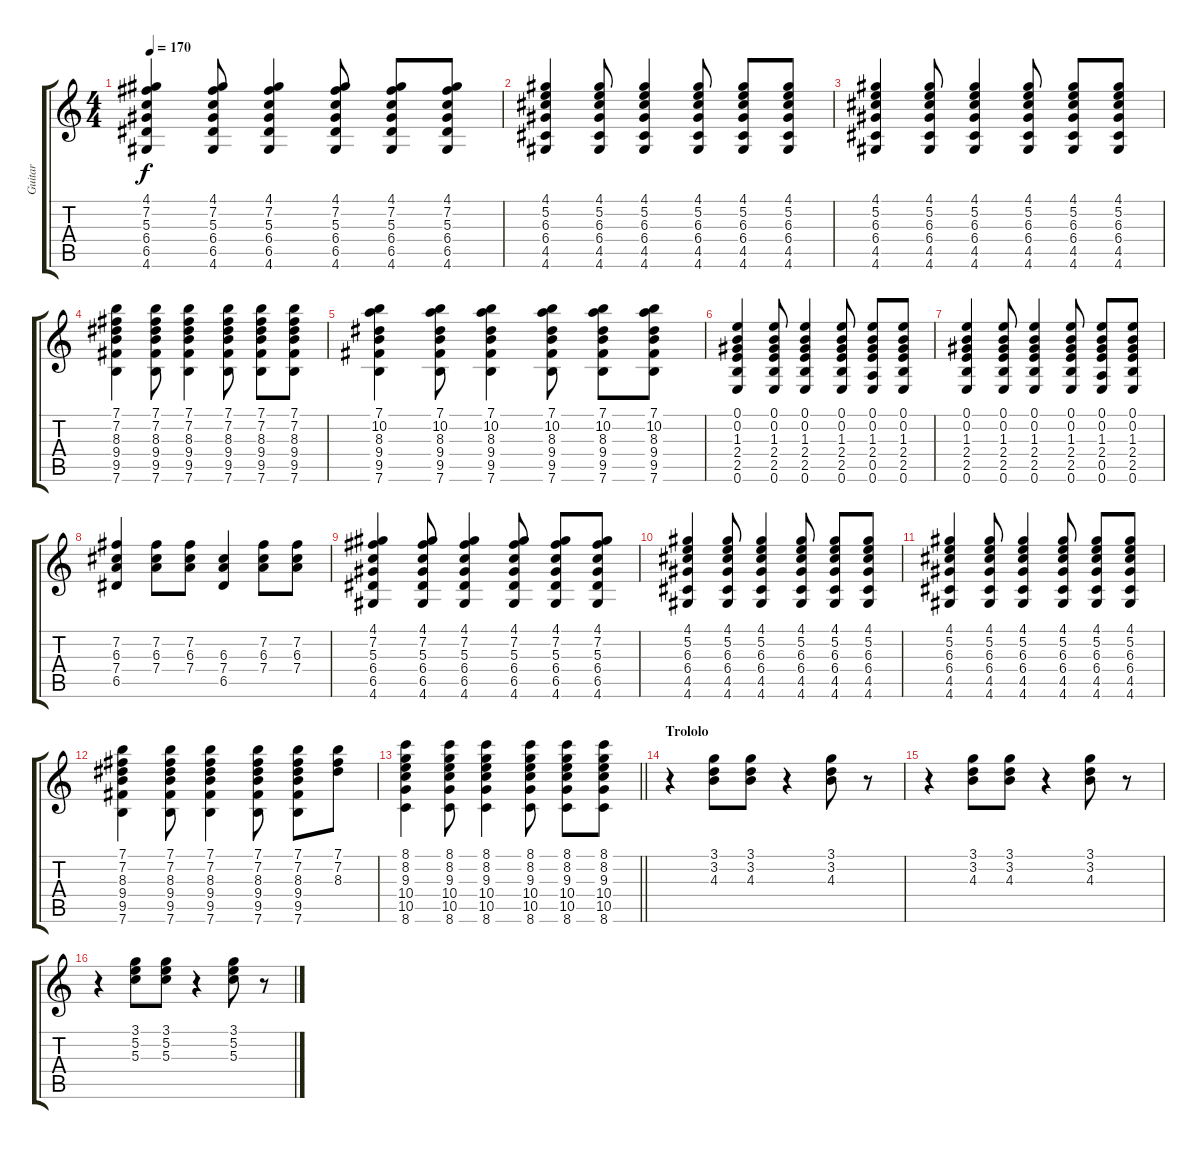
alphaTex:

\track ("Guitar" "Guitar") {instrument overdrivenguitar}
\staff {score tabs}
\tuning (E4 B3 G3 D3 A2 E2) {hide}
\ts (4 4)
\tempo 170
\clef g2
\ks c
(4.1 7.2 5.3 6.4 6.5 4.6).4{dy f} (4.1 7.2 5.3 6.4 6.5 4.6).8 (4.1 7.2 5.3 6.4 6.5 4.6).4 (4.1 7.2 5.3 6.4 6.5 4.6).8 (4.1 7.2 5.3 6.4 6.5 4.6).8 (4.1 7.2 5.3 6.4 6.5 4.6).8 |
(4.1 5.2 6.3 6.4 4.5 4.6).4 (4.1 5.2 6.3 6.4 4.5 4.6).8 (4.1 5.2 6.3 6.4 4.5 4.6).4 (4.1 5.2 6.3 6.4 4.5 4.6).8 (4.1 5.2 6.3 6.4 4.5 4.6).8 (4.1 5.2 6.3 6.4 4.5 4.6).8 |
(4.1 5.2 6.3 6.4 4.5 4.6).4 (4.1 5.2 6.3 6.4 4.5 4.6).8 (4.1 5.2 6.3 6.4 4.5 4.6).4 (4.1 5.2 6.3 6.4 4.5 4.6).8 (4.1 5.2 6.3 6.4 4.5 4.6).8 (4.1 5.2 6.3 6.4 4.5 4.6).8 |
(7.1 7.2 8.3 9.4 9.5 7.6).4 (7.1 7.2 8.3 9.4 9.5 7.6).8 (7.1 7.2 8.3 9.4 9.5 7.6).4 (7.1 7.2 8.3 9.4 9.5 7.6).8 (7.1 7.2 8.3 9.4 9.5 7.6).8 (7.1 7.2 8.3 9.4 9.5 7.6).8 |
(7.1 10.2 8.3 9.4 9.5 7.6).4 (7.1 10.2 8.3 9.4 9.5 7.6).8 (7.1 10.2 8.3 9.4 9.5 7.6).4 (7.1 10.2 8.3 9.4 9.5 7.6).8 (7.1 10.2 8.3 9.4 9.5 7.6).8 (7.1 10.2 8.3 9.4 9.5 7.6).8 |
(0.1 0.2 1.3 2.4 2.5 0.6).4 (0.1 0.2 1.3 2.4 2.5 0.6).8 (0.1 0.2 1.3 2.4 2.5 0.6).4 (0.1 0.2 1.3 2.4 2.5 0.6).8 (0.1 0.2 1.3 2.4 0.5 0.6).8 (0.1 0.2 1.3 2.4 2.5 0.6).8 |
(0.1 0.2 1.3 2.4 2.5 0.6).4 (0.1 0.2 1.3 2.4 2.5 0.6).8 (0.1 0.2 1.3 2.4 2.5 0.6).4 (0.1 0.2 1.3 2.4 2.5 0.6).8 (0.1 0.2 1.3 2.4 0.5 0.6).8 (0.1 0.2 1.3 2.4 2.5 0.6).8 |
(7.2 6.3 7.4 6.5).4 (7.2 6.3 7.4).8 (7.2 6.3 7.4).8 (6.3 7.4 6.5).4 (7.2 6.3 7.4).8 (7.2 6.3 7.4).8 |
(4.1 7.2 5.3 6.4 6.5 4.6).4 (4.1 7.2 5.3 6.4 6.5 4.6).8 (4.1 7.2 5.3 6.4 6.5 4.6).4 (4.1 7.2 5.3 6.4 6.5 4.6).8 (4.1 7.2 5.3 6.4 6.5 4.6).8 (4.1 7.2 5.3 6.4 6.5 4.6).8 |
(4.1 5.2 6.3 6.4 4.5 4.6).4 (4.1 5.2 6.3 6.4 4.5 4.6).8 (4.1 5.2 6.3 6.4 4.5 4.6).4 (4.1 5.2 6.3 6.4 4.5 4.6).8 (4.1 5.2 6.3 6.4 4.5 4.6).8 (4.1 5.2 6.3 6.4 4.5 4.6).8 |
(4.1 5.2 6.3 6.4 4.5 4.6).4 (4.1 5.2 6.3 6.4 4.5 4.6).8 (4.1 5.2 6.3 6.4 4.5 4.6).4 (4.1 5.2 6.3 6.4 4.5 4.6).8 (4.1 5.2 6.3 6.4 4.5 4.6).8 (4.1 5.2 6.3 6.4 4.5 4.6).8 |
(7.1 7.2 8.3 9.4 9.5 7.6).4 (7.1 7.2 8.3 9.4 9.5 7.6).8 (7.1 7.2 8.3 9.4 9.5 7.6).4 (7.1 7.2 8.3 9.4 9.5 7.6).8 (7.1 7.2 8.3 9.4 9.5 7.6).8 (7.1 7.2 8.3).8 |
\barLineRight lightlight
(8.1 8.2 9.3 10.4 10.5 8.6).4 (8.1 8.2 9.3 10.4 10.5 8.6).8 (8.1 8.2 9.3 10.4 10.5 8.6).4 (8.1 8.2 9.3 10.4 10.5 8.6).8 (8.1 8.2 9.3 10.4 10.5 8.6).8 (8.1 8.2 9.3 10.4 10.5 8.6).8 |
\section ("" "Trololo")
r.4 (3.1 3.2 4.3).8 (3.1 3.2 4.3).8 r.4 (3.1 3.2 4.3).8 r.8 |
r.4 (3.1 3.2 4.3).8 (3.1 3.2 4.3).8 r.4 (3.1 3.2 4.3).8 r.8 |
r.4 (3.1 5.2 5.3).8 (3.1 5.2 5.3).8 r.4 (3.1 5.2 5.3).8 r.8
